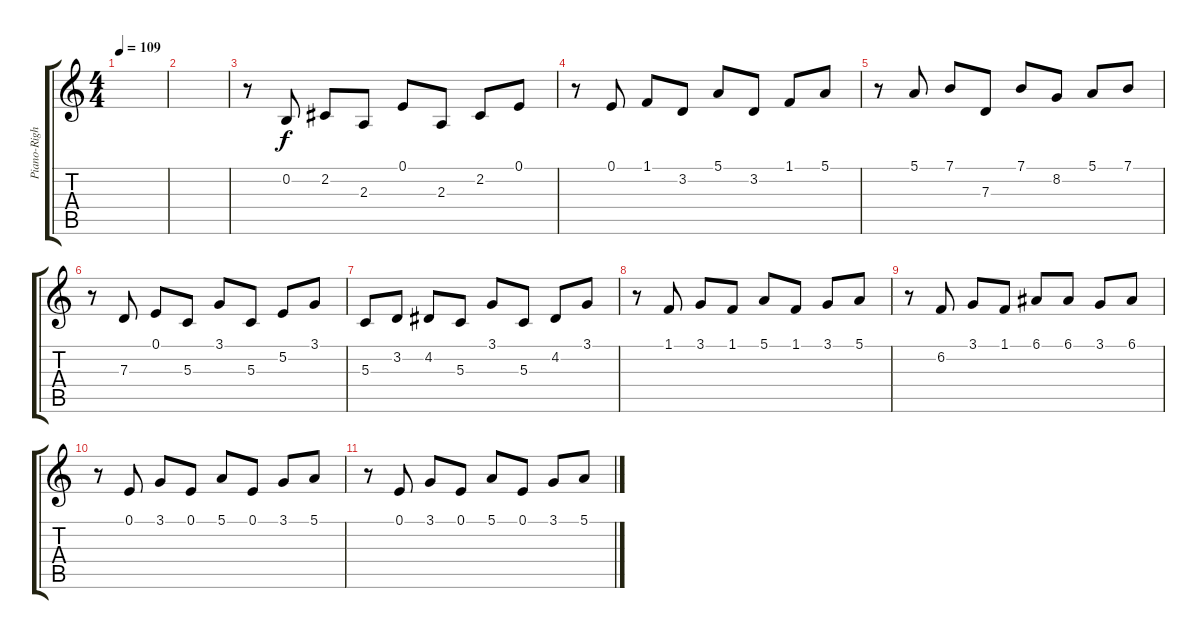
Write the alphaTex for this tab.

\track ("Piano-Right hand" "Piano-Righ") {instrument acousticgrandpiano}
\staff {score tabs}
\tuning (E4 B3 G3 D3 A2 E2) {hide}
\ts (4 4)
\tempo 109
\clef g2
\ks c
|
|
r.8 0.2.8 2.2.8 2.3.8 0.1.8 2.3.8 2.2.8 0.1.8 |
r.8 0.1.8 1.1.8 3.2.8 5.1.8 3.2.8 1.1.8 5.1.8 |
r.8 5.1.8 7.1.8 7.3.8 7.1.8 8.2.8 5.1.8 7.1.8 |
r.8 7.3.8 0.1.8 5.3.8 3.1.8 5.3.8 5.2.8 3.1.8 |
5.3.8 3.2.8 4.2.8 5.3.8 3.1.8 5.3.8 4.2.8 3.1.8 |
r.8 1.1.8 3.1.8 1.1.8 5.1.8 1.1.8 3.1.8 5.1.8 |
r.8 6.2.8 3.1.8 1.1.8 6.1.8 6.1.8 3.1.8 6.1.8 |
r.8 0.1.8 3.1.8 0.1.8 5.1.8 0.1.8 3.1.8 5.1.8 |
r.8 0.1.8 3.1.8 0.1.8 5.1.8 0.1.8 3.1.8 5.1.8
